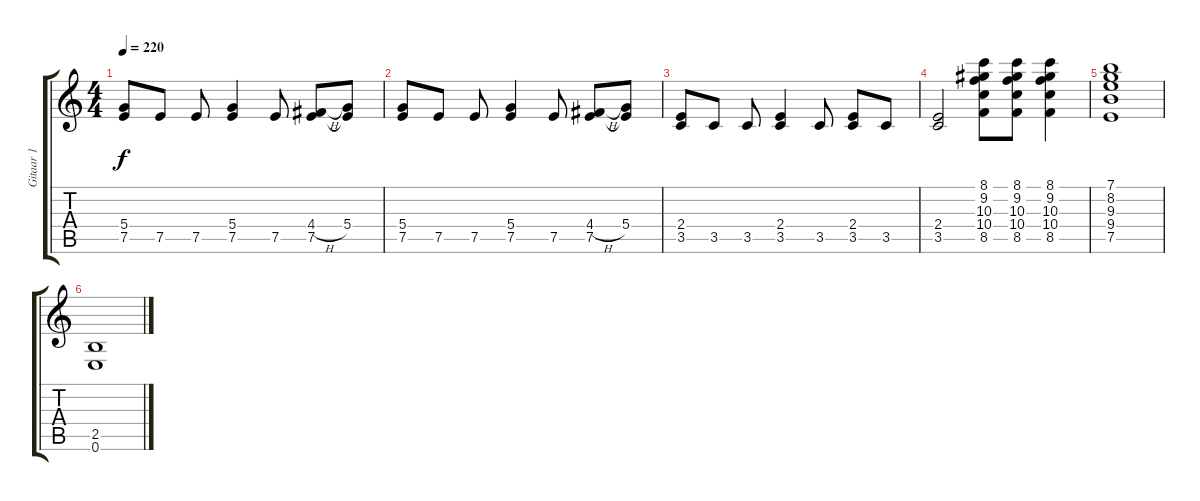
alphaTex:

\track ("Gitaar 1" "Gitaar 1") {instrument overdrivenguitar}
\staff {score tabs}
\tuning (E4 B3 G3 D3 A2 E2) {hide}
\ts (4 4)
\tempo 220
\clef g2
\ks c
(5.4 7.5).8{dy f} 7.5.8 7.5.8 (5.4 7.5).4 7.5.8 (4.4{h} 7.5).8 (5.4 7.5{t}).8 |
(5.4 7.5).8 7.5.8 7.5.8 (5.4 7.5).4 7.5.8 (4.4{h} 7.5).8 (5.4 7.5{t}).8 |
(2.4 3.5).8 3.5.8 3.5.8 (2.4 3.5).4 3.5.8 (2.4 3.5).8 3.5.8 |
(2.4 3.5).2 (8.1 9.2 10.3 10.4 8.5).8 (8.1 9.2 10.3 10.4 8.5).8 (8.1 9.2 10.3 10.4 8.5).4 |
(7.1 8.2 9.3 9.4 7.5).1 |
(2.5 0.6).1
